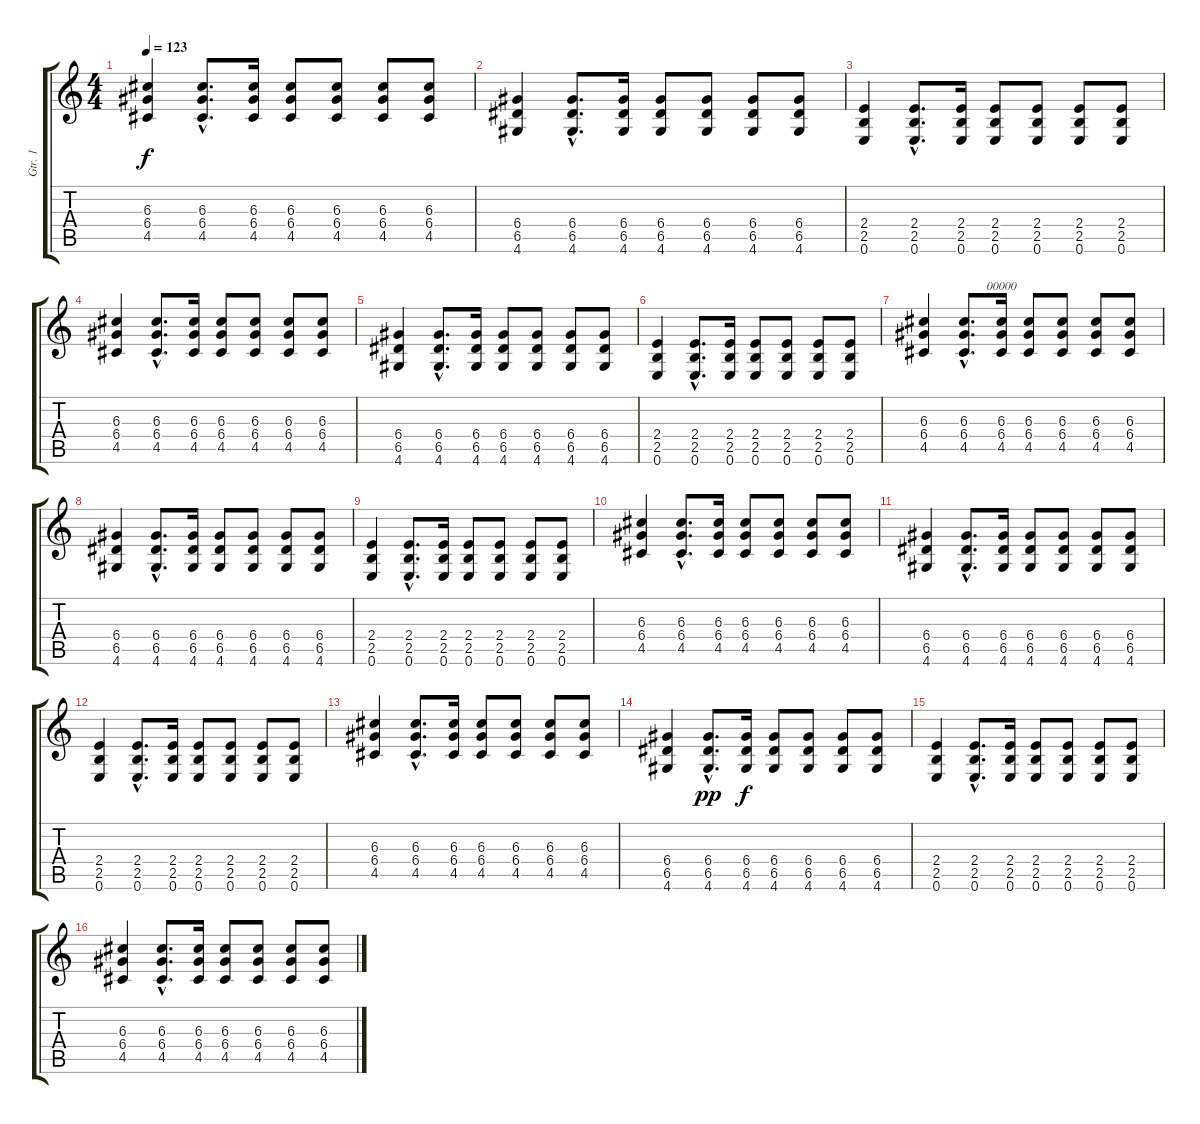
\track ("Gtr. 1" "Gtr. 1") {instrument distortionguitar}
\staff {score tabs}
\tuning (E4 B3 G3 D3 A2 E2) {hide}
\ts (4 4)
\tempo 123
\clef g2
\ks c
(6.3 6.4 4.5).4{dy f} (6.3{hac} 6.4{hac} 4.5{hac}).8{d} (6.3 6.4 4.5).16 (6.3 6.4 4.5).8 (6.3 6.4 4.5).8 (6.3 6.4 4.5).8 (6.3 6.4 4.5).8 |
(6.4 6.5 4.6).4 (6.4{hac} 6.5{hac} 4.6{hac}).8{d} (6.4 6.5 4.6).16 (6.4 6.5 4.6).8 (6.4 6.5 4.6).8 (6.4 6.5 4.6).8 (6.4 6.5 4.6).8 |
(2.4 2.5 0.6).4 (2.4{hac} 2.5{hac} 0.6{hac}).8{d} (2.4 2.5 0.6).16 (2.4 2.5 0.6).8 (2.4 2.5 0.6).8 (2.4 2.5 0.6).8 (2.4 2.5 0.6).8 |
(6.3 6.4 4.5).4 (6.3{hac} 6.4{hac} 4.5{hac}).8{d} (6.3 6.4 4.5).16 (6.3 6.4 4.5).8 (6.3 6.4 4.5).8 (6.3 6.4 4.5).8 (6.3 6.4 4.5).8 |
(6.4 6.5 4.6).4 (6.4{hac} 6.5{hac} 4.6{hac}).8{d} (6.4 6.5 4.6).16 (6.4 6.5 4.6).8 (6.4 6.5 4.6).8 (6.4 6.5 4.6).8 (6.4 6.5 4.6).8 |
(2.4 2.5 0.6).4 (2.4{hac} 2.5{hac} 0.6{hac}).8{d} (2.4 2.5 0.6).16 (2.4 2.5 0.6).8 (2.4 2.5 0.6).8 (2.4 2.5 0.6).8 (2.4 2.5 0.6).8 |
(6.3 6.4 4.5).4{txt "                     00000"} (6.3{hac} 6.4{hac} 4.5{hac}).8{d} (6.3 6.4 4.5).16 (6.3 6.4 4.5).8 (6.3 6.4 4.5).8 (6.3 6.4 4.5).8 (6.3 6.4 4.5).8 |
(6.4 6.5 4.6).4 (6.4{hac} 6.5{hac} 4.6{hac}).8{d} (6.4 6.5 4.6).16 (6.4 6.5 4.6).8 (6.4 6.5 4.6).8 (6.4 6.5 4.6).8 (6.4 6.5 4.6).8 |
(2.4 2.5 0.6).4 (2.4{hac} 2.5{hac} 0.6{hac}).8{d} (2.4 2.5 0.6).16 (2.4 2.5 0.6).8 (2.4 2.5 0.6).8 (2.4 2.5 0.6).8 (2.4 2.5 0.6).8 |
(6.3 6.4 4.5).4 (6.3{hac} 6.4{hac} 4.5{hac}).8{d} (6.3 6.4 4.5).16 (6.3 6.4 4.5).8 (6.3 6.4 4.5).8 (6.3 6.4 4.5).8 (6.3 6.4 4.5).8 |
(6.4 6.5 4.6).4 (6.4{hac} 6.5{hac} 4.6{hac}).8{d} (6.4 6.5 4.6).16 (6.4 6.5 4.6).8 (6.4 6.5 4.6).8 (6.4 6.5 4.6).8 (6.4 6.5 4.6).8 |
(2.4 2.5 0.6).4 (2.4{hac} 2.5{hac} 0.6{hac}).8{d} (2.4 2.5 0.6).16 (2.4 2.5 0.6).8 (2.4 2.5 0.6).8 (2.4 2.5 0.6).8 (2.4 2.5 0.6).8 |
(6.3 6.4 4.5).4 (6.3{hac} 6.4{hac} 4.5{hac}).8{d} (6.3 6.4 4.5).16 (6.3 6.4 4.5).8 (6.3 6.4 4.5).8 (6.3 6.4 4.5).8 (6.3 6.4 4.5).8 |
(6.4 6.5 4.6).4{volume 10} (6.4{hac} 6.5{hac} 4.6{hac}).8{d dy pp} (6.4 6.5 4.6).16{dy f} (6.4 6.5 4.6).8 (6.4 6.5 4.6).8 (6.4 6.5 4.6).8 (6.4 6.5 4.6).8 |
(2.4 2.5 0.6).4 (2.4{hac} 2.5{hac} 0.6{hac}).8{d} (2.4 2.5 0.6).16 (2.4 2.5 0.6).8 (2.4 2.5 0.6).8 (2.4 2.5 0.6).8 (2.4 2.5 0.6).8 |
(6.3 6.4 4.5).4{volume 6} (6.3{hac} 6.4{hac} 4.5{hac}).8{d} (6.3 6.4 4.5).16 (6.3 6.4 4.5).8 (6.3 6.4 4.5).8 (6.3 6.4 4.5).8 (6.3 6.4 4.5).8
